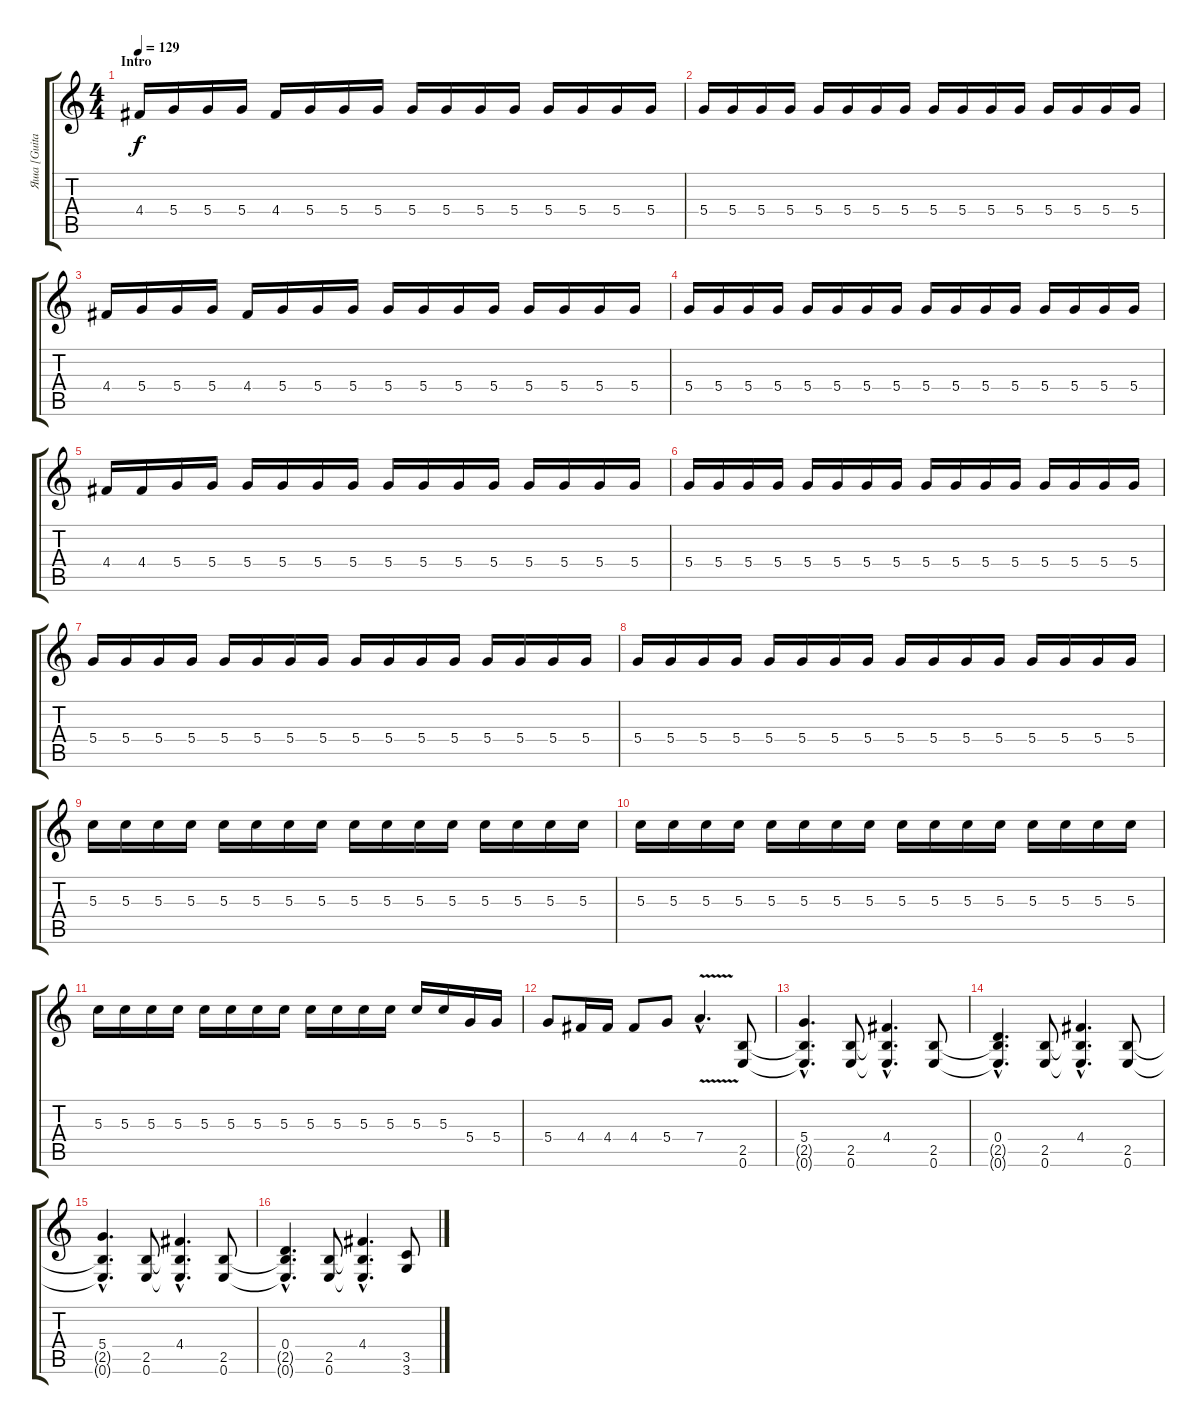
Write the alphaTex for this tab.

\track ("Яша [Guitar II]" "Яша [Guita") {instrument electricguitarmuted}
\staff {score tabs}
\tuning (E4 B3 G3 D3 A2 E2) {hide}
\ts (4 4)
\section ("" "Intro")
\tempo 129
\clef g2
\ks c
4.4.16{dy f instrument electricguitarmuted} 5.4.16 5.4.16 5.4.16 4.4.16 5.4.16 5.4.16 5.4.16 5.4.16 5.4.16 5.4.16 5.4.16 5.4.16 5.4.16 5.4.16 5.4.16 |
5.4.16 5.4.16 5.4.16 5.4.16 5.4.16 5.4.16 5.4.16 5.4.16 5.4.16 5.4.16 5.4.16 5.4.16 5.4.16 5.4.16 5.4.16 5.4.16 |
4.4.16 5.4.16 5.4.16 5.4.16 4.4.16 5.4.16 5.4.16 5.4.16 5.4.16 5.4.16 5.4.16 5.4.16 5.4.16 5.4.16 5.4.16 5.4.16 |
5.4.16 5.4.16 5.4.16 5.4.16 5.4.16 5.4.16 5.4.16 5.4.16 5.4.16 5.4.16 5.4.16 5.4.16 5.4.16 5.4.16 5.4.16 5.4.16 |
4.4.16 4.4.16 5.4.16 5.4.16 5.4.16 5.4.16 5.4.16 5.4.16 5.4.16 5.4.16 5.4.16 5.4.16 5.4.16 5.4.16 5.4.16 5.4.16 |
5.4.16 5.4.16 5.4.16 5.4.16 5.4.16 5.4.16 5.4.16 5.4.16 5.4.16 5.4.16 5.4.16 5.4.16 5.4.16 5.4.16 5.4.16 5.4.16 |
5.4.16 5.4.16 5.4.16 5.4.16 5.4.16 5.4.16 5.4.16 5.4.16 5.4.16 5.4.16 5.4.16 5.4.16 5.4.16 5.4.16 5.4.16 5.4.16 |
5.4.16 5.4.16 5.4.16 5.4.16 5.4.16 5.4.16 5.4.16 5.4.16 5.4.16 5.4.16 5.4.16 5.4.16 5.4.16 5.4.16 5.4.16 5.4.16 |
5.3.16 5.3.16 5.3.16 5.3.16 5.3.16 5.3.16 5.3.16 5.3.16 5.3.16 5.3.16 5.3.16 5.3.16 5.3.16 5.3.16 5.3.16 5.3.16 |
5.3.16 5.3.16 5.3.16 5.3.16 5.3.16 5.3.16 5.3.16 5.3.16 5.3.16 5.3.16 5.3.16 5.3.16 5.3.16 5.3.16 5.3.16 5.3.16 |
5.3.16 5.3.16 5.3.16 5.3.16 5.3.16 5.3.16 5.3.16 5.3.16 5.3.16 5.3.16 5.3.16 5.3.16 5.3.16 5.3.16 5.4.16{instrument distortionguitar} 5.4.16 |
5.4.8 4.4.16 4.4.16 4.4.8 5.4.8 7.4{v hac}.4{d} (2.5 0.6).8 |
(5.4{hac} 2.5{hac t} 0.6{hac t}).4{d} (2.5 0.6).8 (4.4{hac} 2.5{hac t} 0.6{hac t}).4{d} (2.5 0.6).8 |
(0.4{hac} 2.5{hac t} 0.6{hac t}).4{d} (2.5 0.6).8 (4.4{hac} 2.5{hac t} 0.6{hac t}).4{d} (2.5 0.6).8 |
(5.4{hac} 2.5{hac t} 0.6{hac t}).4{d} (2.5 0.6).8 (4.4{hac} 2.5{hac t} 0.6{hac t}).4{d} (2.5 0.6).8 |
(0.4{hac} 2.5{hac t} 0.6{hac t}).4{d} (2.5 0.6).8 (4.4{hac} 2.5{hac t} 0.6{hac t}).4{d} (3.5 3.6).8
